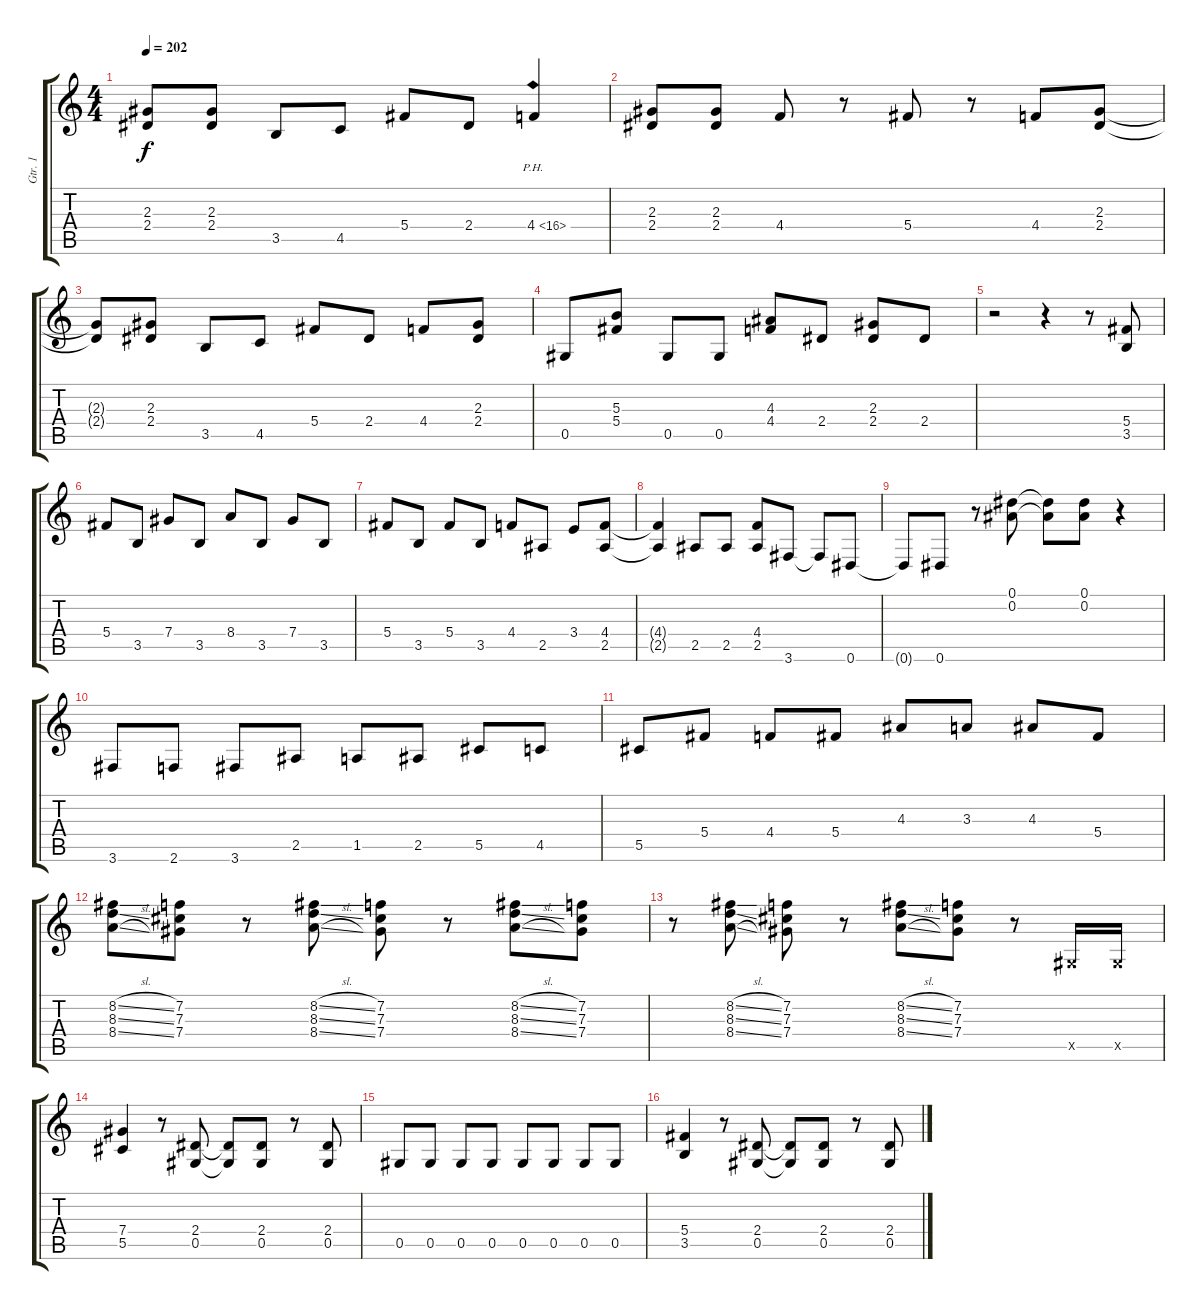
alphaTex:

\track ("Gtr. 1" "Gtr. 1") {instrument distortionguitar}
\staff {score tabs}
\tuning (Eb4 Bb3 Gb3 Db3 Ab2 Eb2) {hide}
\ts (4 4)
\tempo 202
\clef g2
\ks c
(2.3{t} 2.4{t}).8{dy f} (2.3 2.4).8 3.5.8 4.5.8 5.4.8 2.4.8 4.4{ph 12}.4 |
(2.3 2.4).8 (2.3 2.4).8 4.4.8 r.8 5.4.8 r.8 4.4.8 (2.3 2.4).8 |
(2.3{t} 2.4{t}).8 (2.3 2.4).8 3.5.8 4.5.8 5.4.8 2.4.8 4.4.8 (2.3 2.4).8 |
0.5.8 (5.3 5.4).8 0.5.8 0.5.8 (4.3 4.4).8 2.4.8 (2.3 2.4).8 2.4.8 |
r.2 r.4 r.8 (5.4 3.5).8 |
5.4.8 3.5.8 7.4.8 3.5.8 8.4.8 3.5.8 7.4.8 3.5.8 |
5.4.8 3.5.8 5.4.8 3.5.8 4.4.8 2.5.8 3.4.8 (4.4 2.5).8 |
(4.4{t} 2.5{t}).4 2.5.8 2.5.8 (4.4 2.5).8 3.6.8 3.6{t}.8 0.6.8 |
0.6{t}.8 0.6.8 r.8 (0.1 0.2).8 (0.1{t} 0.2{t}).8 (0.1 0.2).8 r.4 |
3.6.8 2.6.8 3.6.8 2.5.8 1.5.8 2.5.8 5.5.8 4.5.8 |
5.5.8 5.4.8 4.4.8 5.4.8 4.3.8 3.3.8 4.3.8 5.4.8 |
(8.2{sl} 8.3{sl} 8.4{sl}).8 (7.2 7.3 7.4).8 r.8 (8.2{sl} 8.3{sl} 8.4{sl}).8 (7.2 7.3 7.4).8 r.8 (8.2{sl} 8.3{sl} 8.4{sl}).8 (7.2 7.3 7.4).8 |
r.8 (8.2{sl} 8.3{sl} 8.4{sl}).8 (7.2 7.3 7.4).8 r.8 (8.2{sl} 8.3{sl} 8.4{sl}).8 (7.2 7.3 7.4).8 r.8 0.5{x}.16 0.5{x}.16 |
(7.4 5.5).4 r.8 (2.4 0.5).8 (2.4{t} 0.5{t}).8 (2.4 0.5).8 r.8 (2.4 0.5).8 |
0.5.8 0.5.8 0.5.8 0.5.8 0.5.8 0.5.8 0.5.8 0.5.8 |
(5.4 3.5).4 r.8 (2.4 0.5).8 (2.4{t} 0.5{t}).8 (2.4 0.5).8 r.8 (2.4 0.5).8
